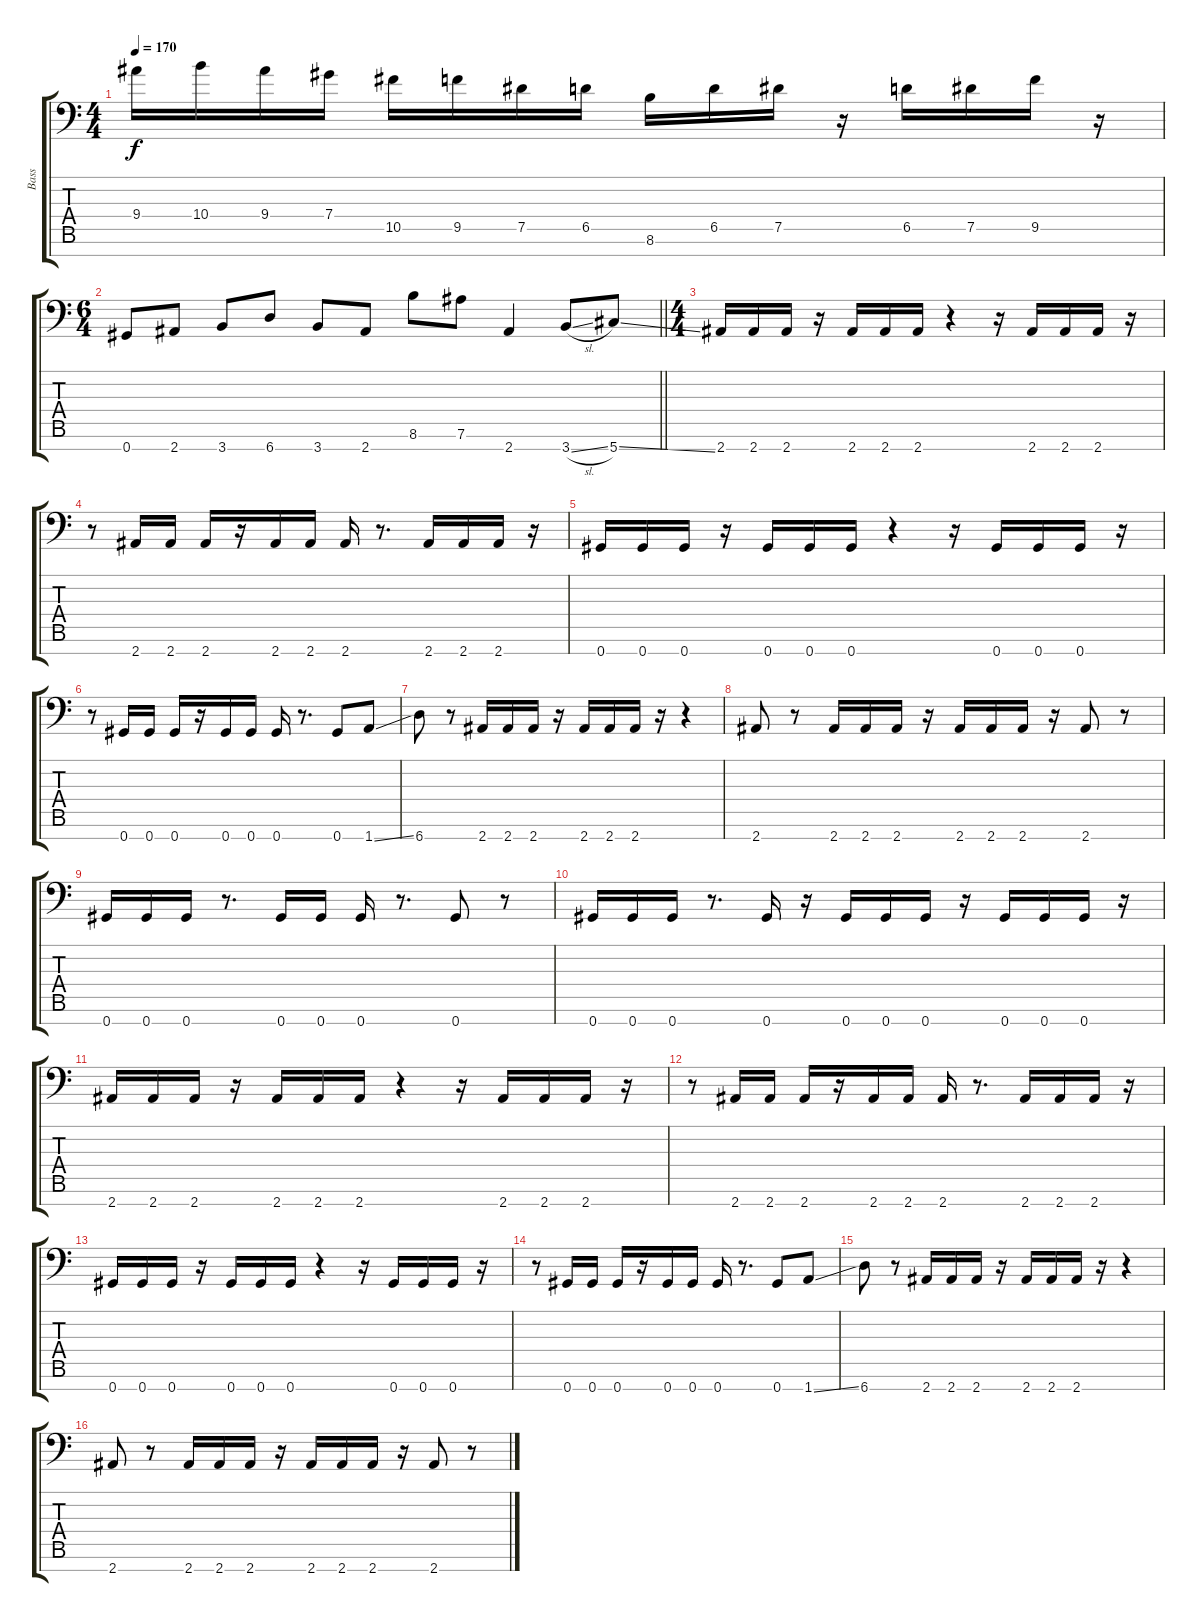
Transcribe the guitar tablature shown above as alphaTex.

\track ("Bass" "Bass") {instrument electricbassfinger}
\staff {score tabs}
\tuning (Eb4 Bb3 Gb3 Db3 Ab2 Eb2 Ab1) {hide}
\ts (4 4)
\tempo 170
\clef f4
\ks c
9.4.16{dy f} 10.4.16 9.4.16 7.4.16 10.5.16 9.5.16 7.5.16 6.5.16 8.6.16 6.5.16 7.5.16 r.16 6.5.16 7.5.16 9.5.16 r.16 |
\ts (6 4)
\barLineRight lightlight
0.7.8 2.7.8 3.7.8 6.7.8 3.7.8 2.7.8 8.6.8 7.6.8 2.7.4 3.7{sl}.8 5.7{ss}.8 |
\ts (4 4)
2.7.16 2.7.16 2.7.16 r.16 2.7.16 2.7.16 2.7.16 r.4 r.16 2.7.16 2.7.16 2.7.16 r.16 |
r.8 2.7.16 2.7.16 2.7.16 r.16 2.7.16 2.7.16 2.7.16 r.8{d} 2.7.16 2.7.16 2.7.16 r.16 |
0.7.16 0.7.16 0.7.16 r.16 0.7.16 0.7.16 0.7.16 r.4 r.16 0.7.16 0.7.16 0.7.16 r.16 |
r.8 0.7.16 0.7.16 0.7.16 r.16 0.7.16 0.7.16 0.7.16 r.8{d} 0.7.8 1.7{ss}.8 |
6.7.8 r.8 2.7.16 2.7.16 2.7.16 r.16 2.7.16 2.7.16 2.7.16 r.16 r.4 |
2.7.8 r.8 2.7.16 2.7.16 2.7.16 r.16 2.7.16 2.7.16 2.7.16 r.16 2.7.8 r.8 |
0.7.16 0.7.16 0.7.16 r.8{d} 0.7.16 0.7.16 0.7.16 r.8{d} 0.7.8 r.8 |
0.7.16 0.7.16 0.7.16 r.8{d} 0.7.16 r.16 0.7.16 0.7.16 0.7.16 r.16 0.7.16 0.7.16 0.7.16 r.16 |
2.7.16 2.7.16 2.7.16 r.16 2.7.16 2.7.16 2.7.16 r.4 r.16 2.7.16 2.7.16 2.7.16 r.16 |
r.8 2.7.16 2.7.16 2.7.16 r.16 2.7.16 2.7.16 2.7.16 r.8{d} 2.7.16 2.7.16 2.7.16 r.16 |
0.7.16 0.7.16 0.7.16 r.16 0.7.16 0.7.16 0.7.16 r.4 r.16 0.7.16 0.7.16 0.7.16 r.16 |
r.8 0.7.16 0.7.16 0.7.16 r.16 0.7.16 0.7.16 0.7.16 r.8{d} 0.7.8 1.7{ss}.8 |
6.7.8 r.8 2.7.16 2.7.16 2.7.16 r.16 2.7.16 2.7.16 2.7.16 r.16 r.4 |
2.7.8 r.8 2.7.16 2.7.16 2.7.16 r.16 2.7.16 2.7.16 2.7.16 r.16 2.7.8 r.8
